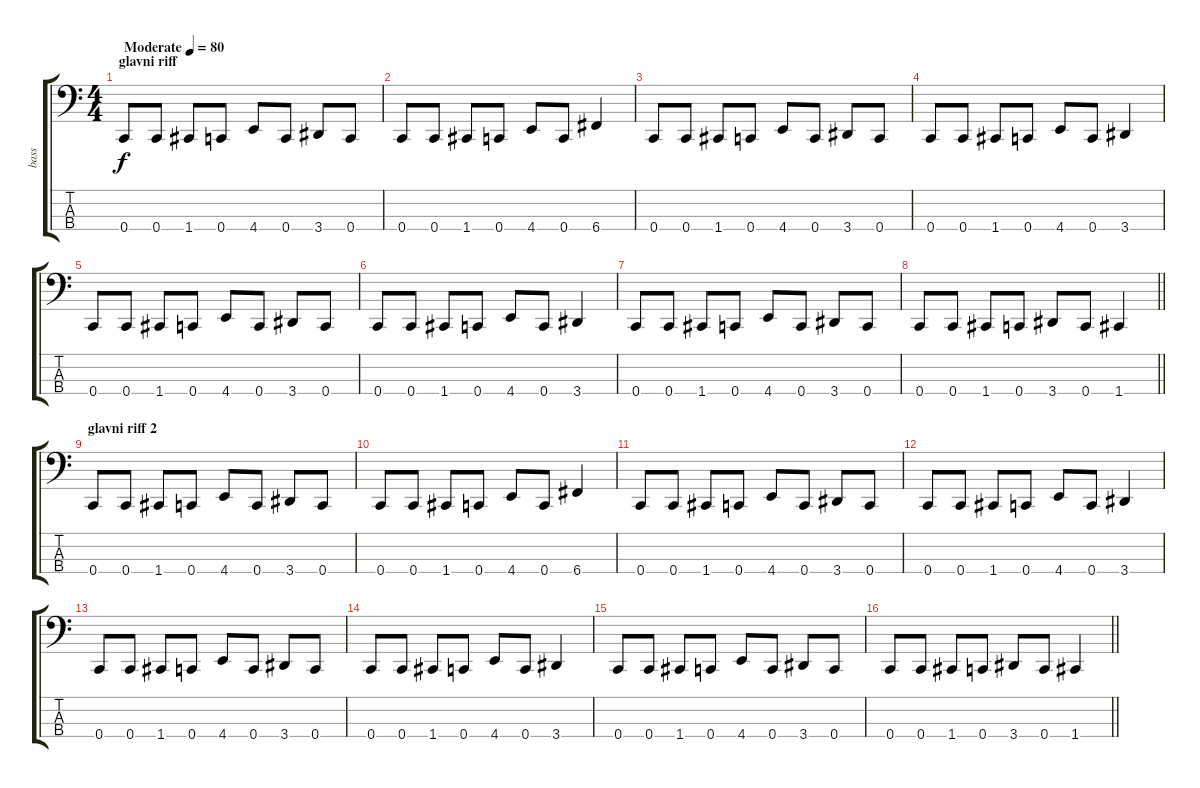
\track ("bass" "bass") {instrument electricbasspick}
\staff {score tabs}
\tuning (F2 C2 G1 C1) {hide}
\ts (4 4)
\section ("" "glavni riff")
\tempo (80 "Moderate")
\clef f4
\ks c
0.4.8{dy f instrument electricbasspick} 0.4.8 1.4.8 0.4.8 4.4.8 0.4.8 3.4.8 0.4.8 |
0.4.8 0.4.8 1.4.8 0.4.8 4.4.8 0.4.8 6.4.4 |
0.4.8 0.4.8 1.4.8 0.4.8 4.4.8 0.4.8 3.4.8 0.4.8 |
0.4.8 0.4.8 1.4.8 0.4.8 4.4.8 0.4.8 3.4.4 |
0.4.8 0.4.8 1.4.8 0.4.8 4.4.8 0.4.8 3.4.8 0.4.8 |
0.4.8 0.4.8 1.4.8 0.4.8 4.4.8 0.4.8 3.4.4 |
0.4.8 0.4.8 1.4.8 0.4.8 4.4.8 0.4.8 3.4.8 0.4.8 |
\barLineRight lightlight
0.4.8 0.4.8 1.4.8 0.4.8 3.4.8 0.4.8 1.4.4 |
\section ("" "glavni riff 2")
0.4.8 0.4.8 1.4.8 0.4.8 4.4.8 0.4.8 3.4.8 0.4.8 |
0.4.8 0.4.8 1.4.8 0.4.8 4.4.8 0.4.8 6.4.4 |
0.4.8 0.4.8 1.4.8 0.4.8 4.4.8 0.4.8 3.4.8 0.4.8 |
0.4.8 0.4.8 1.4.8 0.4.8 4.4.8 0.4.8 3.4.4 |
0.4.8 0.4.8 1.4.8 0.4.8 4.4.8 0.4.8 3.4.8 0.4.8 |
0.4.8 0.4.8 1.4.8 0.4.8 4.4.8 0.4.8 3.4.4 |
0.4.8 0.4.8 1.4.8 0.4.8 4.4.8 0.4.8 3.4.8 0.4.8 |
\barLineRight lightlight
0.4.8 0.4.8 1.4.8 0.4.8 3.4.8 0.4.8 1.4.4
